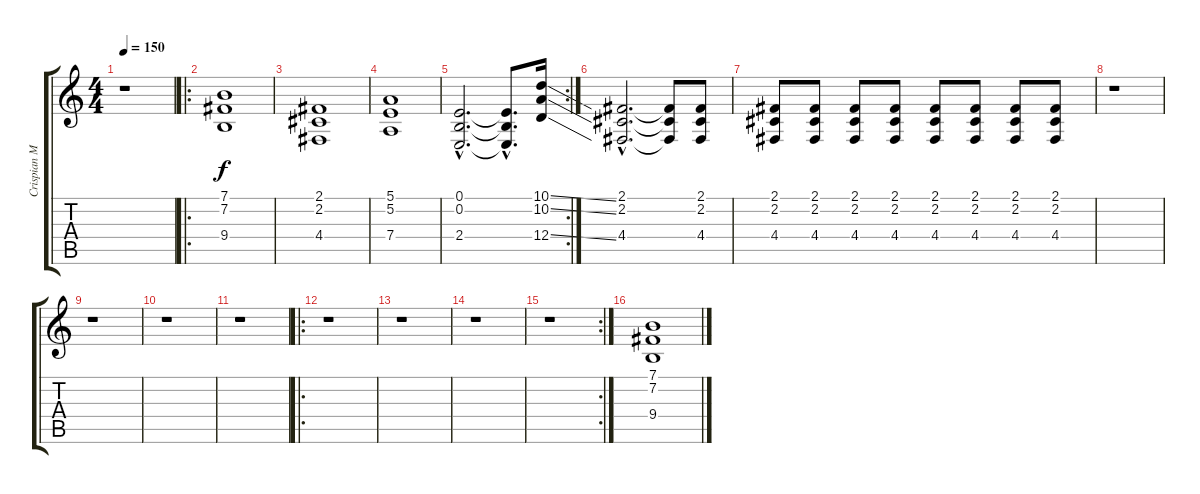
\track ("Crispian Mills (organ)" "Crispian M") {instrument drawbarorgan}
\staff {score tabs}
\tuning (E4 B3 G3 D3 A2 E2) {hide}
\ts (4 4)
\tempo 150
\clef g2
\ks c
r.1{dy f instrument drawbarorgan} |
\ro
(7.1 7.2 9.4).1 |
(2.1 2.2 4.4).1 |
(5.1 5.2 7.4).1 |
\rc 2
(0.1{hac} 0.2{hac} 2.4{hac}).2{d} (0.1{hac t} 0.2{hac t} 2.4{hac t}).8{d} (10.1{ss} 10.2{ss} 12.4{ss}).16 |
(2.1{hac} 2.2{hac} 4.4{hac}).2{d} (2.1{t} 2.2{t} 4.4{t}).8 (2.1 2.2 4.4).8 |
(2.1 2.2 4.4).8 (2.1 2.2 4.4).8 (2.1 2.2 4.4).8 (2.1 2.2 4.4).8 (2.1 2.2 4.4).8 (2.1 2.2 4.4).8 (2.1 2.2 4.4).8 (2.1 2.2 4.4).8 |
r.1 |
r.1 |
r.1 |
r.1 |
\ro
r.1 |
r.1 |
r.1 |
\rc 2
r.1 |
(7.1 7.2 9.4).1
